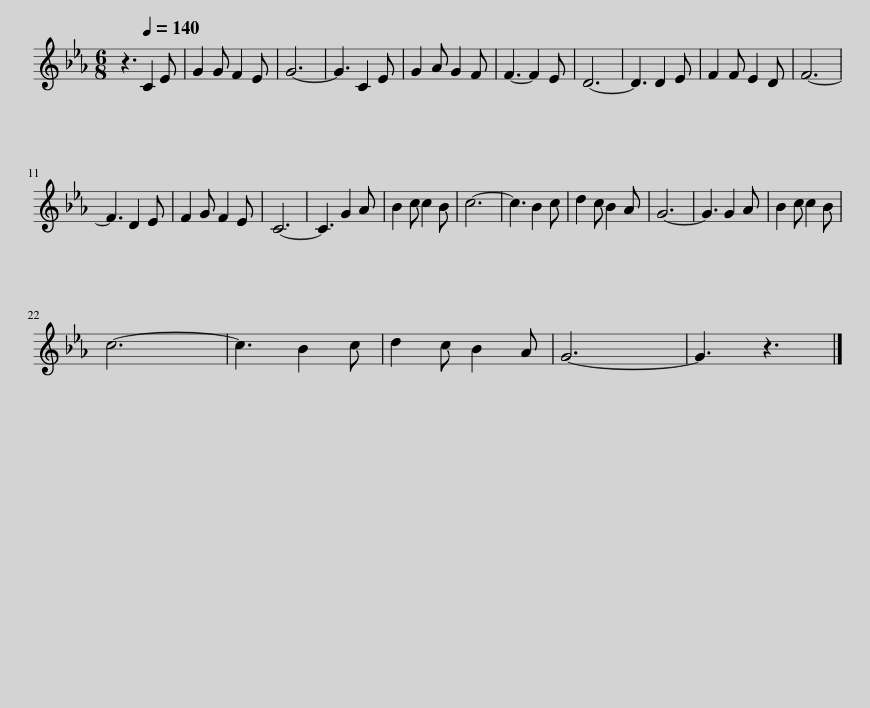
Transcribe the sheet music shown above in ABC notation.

X:1
L:1/8
M:6/8
I:linebreak $
K:Eb
V:1 treble
V:1
 z3[Q:1/4=140] C2 E | G2 G F2 E | G6- | G3 C2 E | G2 A G2 F | %5
 F3- F2 E | D6- | D3 D2 E | F2 F E2 D | F6- |$ %10
 F3 D2 E | F2 G F2 E | C6- | C3 G2 A | B2 c c2 B | %15
 c6- | c3 B2 c | d2 c B2 A | G6- | G3 G2 A | %20
 B2 c c2 B |$ c6- | c3 B2 c | d2 c B2 A | G6- | %25
 G3 z3 |] %26
